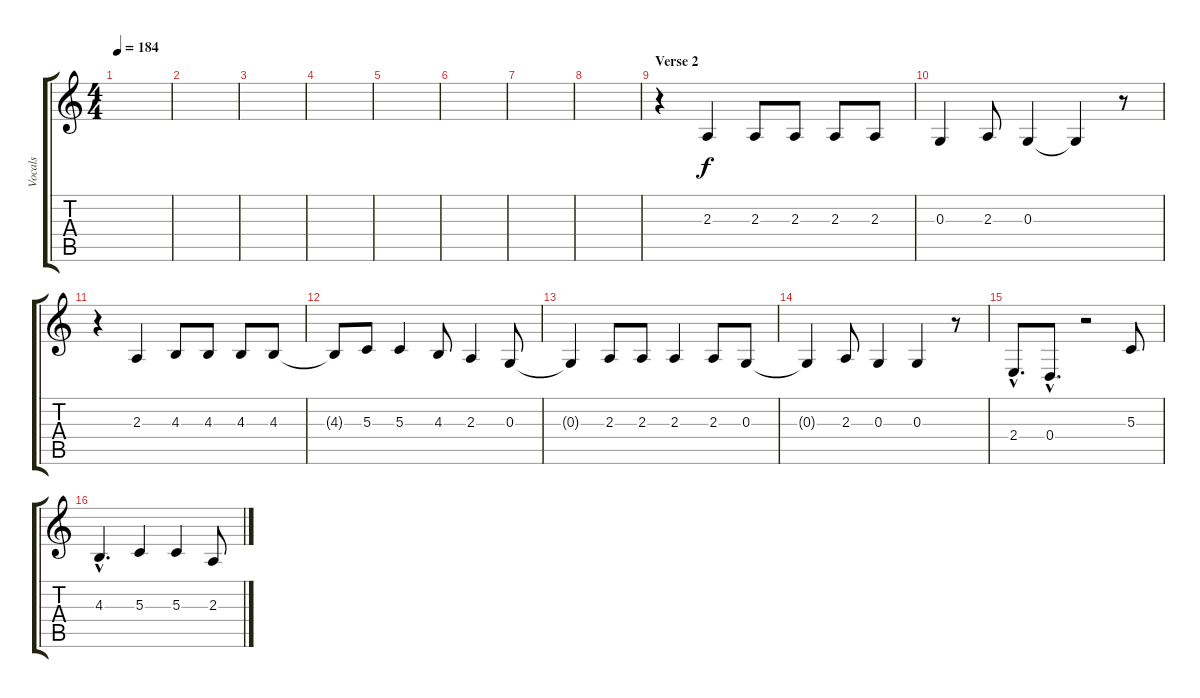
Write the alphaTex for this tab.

\track ("Vocals" "Vocals") {instrument clarinet}
\staff {score tabs}
\tuning (E4 B3 G3 D3 A2 E2) {hide}
\ts (4 4)
\tempo 184
\clef g2
\ks c
|
|
|
|
|
|
|
|
\section ("" "Verse 2")
r.4 2.3.4 2.3.8 2.3.8 2.3.8 2.3.8 |
0.3.4 2.3.8 0.3.4 0.3{t}.4 r.8 |
r.4 2.3.4 4.3.8 4.3.8 4.3.8 4.3.8 |
4.3{t}.8 5.3.8 5.3.4 4.3.8 2.3.4 0.3.8 |
0.3{t}.4 2.3.8 2.3.8 2.3.4 2.3.8 0.3.8 |
0.3{t}.4 2.3.8 0.3.4 0.3.4 r.8 |
2.4{hac}.8{d} 0.4{hac}.8{d} r.2 5.3.8 |
4.3{hac}.4{d} 5.3.4 5.3.4 2.3.8
